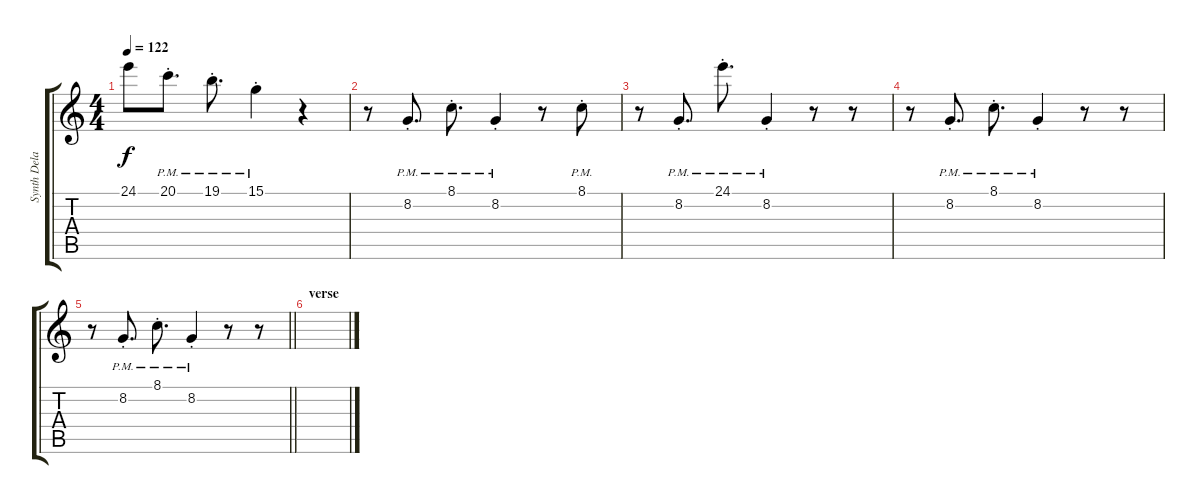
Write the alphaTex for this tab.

\track ("Synth Delay" "Synth Dela") {instrument lead2sawtooth}
\staff {score tabs}
\tuning (E4 B3 G3 D3 A2 E2) {hide}
\ts (4 4)
\tempo 122
\clef g2
\ks c
24.1{t}.8{dy f} 20.1{pm st}.8{d} 19.1{pm st}.8{d} 15.1{pm st}.4 r.4 |
r.8 8.2{pm st}.8{d} 8.1{pm st}.8{d} 8.2{pm st}.4 r.8 8.1{pm st}.8 |
r.8 8.2{pm st}.8{d} 24.1{pm st}.8{d} 8.2{pm st}.4 r.8 r.8 |
r.8 8.2{pm st}.8{d} 8.1{pm st}.8{d} 8.2{pm st}.4 r.8 r.8 |
\barLineRight lightlight
r.8 8.2{pm st}.8{d} 8.1{pm st}.8{d} 8.2{pm st}.4 r.8 r.8 |
\section ("" "verse")
